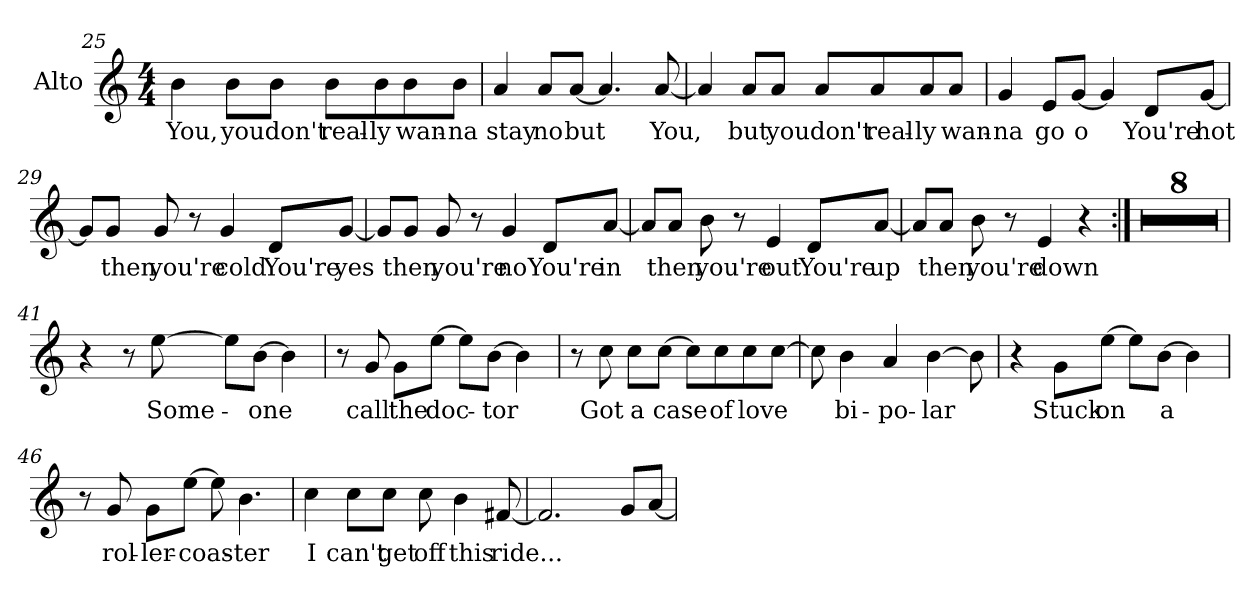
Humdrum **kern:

**kern	**text
*part1	*part1
*staff1	*staff1
*I"Alto	*
*I'A.	*
!!LO:LB:g=z
*clefG2	*
*k[]	*
*C:	*
*M4/4	*
=25	=25
!	!LO:LY:b
4b	You,
!	!LO:LY:b
8bL	you
!	!LO:LY:b
8bJ	don't
!	!LO:LY:b
8bL	real-
!	!LO:LY:b
8b	-ly
!	!LO:LY:b
8b	wan-
!	!LO:LY:b
8bJ	-na
=26	=26
!	!LO:LY:b
4a	stay
!	!LO:LY:b
8aL	no
!	!LO:LY:b
[8aJ	but
4.a]	.
!	!LO:LY:b
[8a	You,
=27	=27
4a]	.
!	!LO:LY:b
8aL	but
!	!LO:LY:b
8aJ	you
!	!LO:LY:b
8aL	don't
!	!LO:LY:b
8a	real-
!	!LO:LY:b
8a	-ly
!	!LO:LY:b
8aJ	wan-
=28	=28
!	!LO:LY:b
4g	-na
!	!LO:LY:b
8eL	go
!	!LO:LY:b
[8gJ	o
4g]	.
!	!LO:LY:b
8dL	You're
!	!LO:LY:b
[8gJ	hot
!!LO:LB:g=z
=29	=29
8gL]	.
!	!LO:LY:b
8gJ	then
!	!LO:LY:b
8g	you're
8r	.
!	!LO:LY:b
4g	cold
!	!LO:LY:b
8dL	You're
!	!LO:LY:b
[8gJ	yes
=30	=30
8gL]	.
!	!LO:LY:b
8gJ	then
!	!LO:LY:b
8g	you're
8r	.
!	!LO:LY:b
4g	no
!	!LO:LY:b
8dL	You're
!	!LO:LY:b
[8aJ	in
=31	=31
8aL]	.
!	!LO:LY:b
8aJ	then
!	!LO:LY:b
8b	you're
8r	.
!	!LO:LY:b
4e	out
!	!LO:LY:b
8dL	You're
!	!LO:LY:b
[8aJ	up
=32	=32
8aL]	.
!	!LO:LY:b
8aJ	then
!	!LO:LY:b
8b	you're
8r	.
!	!LO:LY:b
4e	down
4r	.
!!LO:LB:g=z
=33:|!	=33:|!
1r	.
=34	=34
1r	.
=35	=35
1r	.
=36	=36
1r	.
=37	=37
1r	.
=38	=38
1r	.
=39	=39
1r	.
=40	=40
1r	.
=41	=41
4r	.
8r	.
!	!LO:LY:b
[8ee	Some-
8eeL]	.
!	!LO:LY:b
[8bJ	-one
4b]	.
=42	=42
8r	.
!	!LO:LY:b
8g	call
!	!LO:LY:b
8gL	the
!	!LO:LY:b
[8eeJ	doc-
8eeL]	.
!	!LO:LY:b
[8bJ	-tor
4b]	.
=43	=43
8r	.
!	!LO:LY:b
8cc	Got
!	!LO:LY:b
8ccL	a
!	!LO:LY:b
[8ccJ	case
8ccL]	.
!	!LO:LY:b
8cc	of
!	!LO:LY:b
8cc	love
[8ccJ	.
=44	=44
8ccL]	.
!	!LO:LY:b
4b	bi-
!	!LO:LY:b
4a	-po-
!	!LO:LY:b
[4b	-lar
8b]	.
!!LO:LB:g=z
=45	=45
4r	.
!	!LO:LY:b
8gL	Stuck
!	!LO:LY:b
[8eeJ	on
8eeL]	.
!	!LO:LY:b
[8bJ	a
4b]	.
=46	=46
8r	.
!	!LO:LY:b
8g	rol-
!	!LO:LY:b
8gL	-ler-
!	!LO:LY:b
[8eeJ	-coas-
8eeL]	.
!	!LO:LY:b
4.b	-ter
=47	=47
!	!LO:LY:b
4cc	I
!	!LO:LY:b
8ccL	can't
!	!LO:LY:b
8ccJ	get
!	!LO:LY:b
8ccL	off
!	!LO:LY:b
4b	this
!	!LO:LY:b
[8f#	ride...
=48	=48
2.f#]	.
8gL	.
[8aJ	.
=	=
*-	*-
